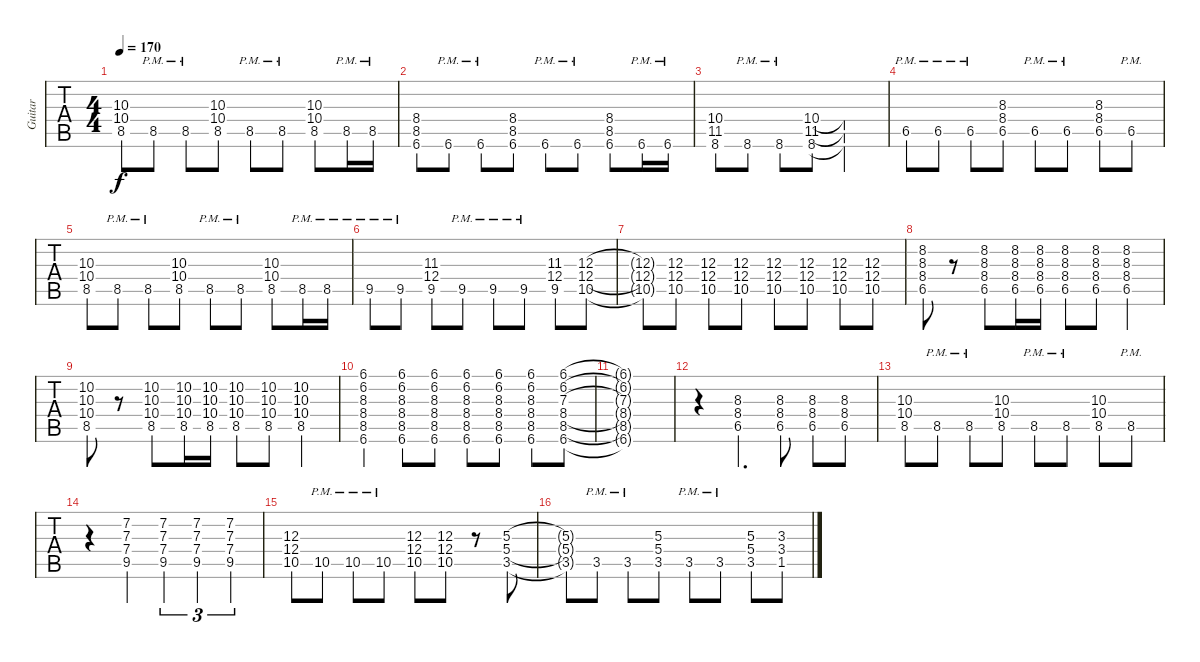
\track ("Guitar" "Guitar") {instrument distortionguitar}
\staff {tabs}
\tuning (E4 B3 G3 D3 A2 E2) {hide}
\ts (4 4)
\tempo 170
\clef g2
\ks c
(10.3 10.4 8.5).8{dy f} 8.5{pm}.8 8.5{pm}.8 (10.3 10.4 8.5).8 8.5{pm}.8 8.5{pm}.8 (10.3 10.4 8.5).8 8.5{pm}.16 8.5{pm}.16 |
(8.4 8.5 6.6).8 6.6{pm}.8 6.6{pm}.8 (8.4 8.5 6.6).8 6.6{pm}.8 6.6{pm}.8 (8.4 8.5 6.6).8 6.6{pm}.16 6.6{pm}.16 |
(10.4 11.5 8.6).8 8.6{pm}.8 8.6{pm}.8 (10.4 11.5 8.6).8 (10.4{t} 11.5{t} 8.6{t}).2 |
6.5{pm}.8 6.5{pm}.8 6.5{pm}.8 (8.3 8.4 6.5).8 6.5{pm}.8 6.5{pm}.8 (8.3 8.4 6.5).8 6.5{pm}.8 |
(10.3 10.4 8.5).8 8.5{pm}.8 8.5{pm}.8 (10.3 10.4 8.5).8 8.5{pm}.8 8.5{pm}.8 (10.3 10.4 8.5).8 8.5{pm}.16 8.5{pm}.16 |
9.5{pm}.8 9.5{pm}.8 (11.3 12.4 9.5).8 9.5{pm}.8 9.5{pm}.8 9.5{pm}.8 (11.3 12.4 9.5).8 (12.3 12.4 10.5).8 |
(12.3{t} 12.4{t} 10.5{t}).8 (12.3 12.4 10.5).8 (12.3 12.4 10.5).8 (12.3 12.4 10.5).8 (12.3 12.4 10.5).8 (12.3 12.4 10.5).8 (12.3 12.4 10.5).8 (12.3 12.4 10.5).8 |
(8.2 8.3 8.4 6.5).8 r.8 (8.2 8.3 8.4 6.5).8 (8.2 8.3 8.4 6.5).16 (8.2 8.3 8.4 6.5).16 (8.2 8.3 8.4 6.5).8 (8.2 8.3 8.4 6.5).8 (8.2 8.3 8.4 6.5).4 |
(10.2 10.3 10.4 8.5).8 r.8 (10.2 10.3 10.4 8.5).8 (10.2 10.3 10.4 8.5).16 (10.2 10.3 10.4 8.5).16 (10.2 10.3 10.4 8.5).8 (10.2 10.3 10.4 8.5).8 (10.2 10.3 10.4 8.5).4 |
(6.1 6.2 8.3 8.4 8.5 6.6).4 (6.1 6.2 8.3 8.4 8.5 6.6).8 (6.1 6.2 8.3 8.4 8.5 6.6).8 (6.1 6.2 8.3 8.4 8.5 6.6).8 (6.1 6.2 8.3 8.4 8.5 6.6).8 (6.1 6.2 8.3 8.4 8.5 6.6).8 (6.1 6.2 7.3 8.4 8.5 6.6).8 |
(6.1{t} 6.2{t} 7.3{t} 8.4{t} 8.5{t} 6.6{t}).1 |
r.4 (8.3 8.4 6.5).4{d} (8.3 8.4 6.5).8 (8.3 8.4 6.5).8 (8.3 8.4 6.5).8 |
(10.3 10.4 8.5).8 8.5{pm}.8 8.5{pm}.8 (10.3 10.4 8.5).8 8.5{pm}.8 8.5{pm}.8 (10.3 10.4 8.5).8 8.5{pm}.8 |
r.4 (7.2 7.3 7.4 9.5).4 (7.2 7.3 7.4 9.5).4{tu (3 2)} (7.2 7.3 7.4 9.5).4{tu (3 2)} (7.2 7.3 7.4 9.5).4{tu (3 2)} |
(12.3 12.4 10.5).8 10.5{pm}.8 10.5{pm}.8 10.5{pm}.8 (12.3 12.4 10.5).8 (12.3 12.4 10.5).8 r.8 (5.3 5.4 3.5).8 |
(5.3{t} 5.4{t} 3.5{t}).8 3.5{pm}.8 3.5{pm}.8 (5.3 5.4 3.5).8 3.5{pm}.8 3.5{pm}.8 (5.3 5.4 3.5).8 (3.3 3.4 1.5).8
